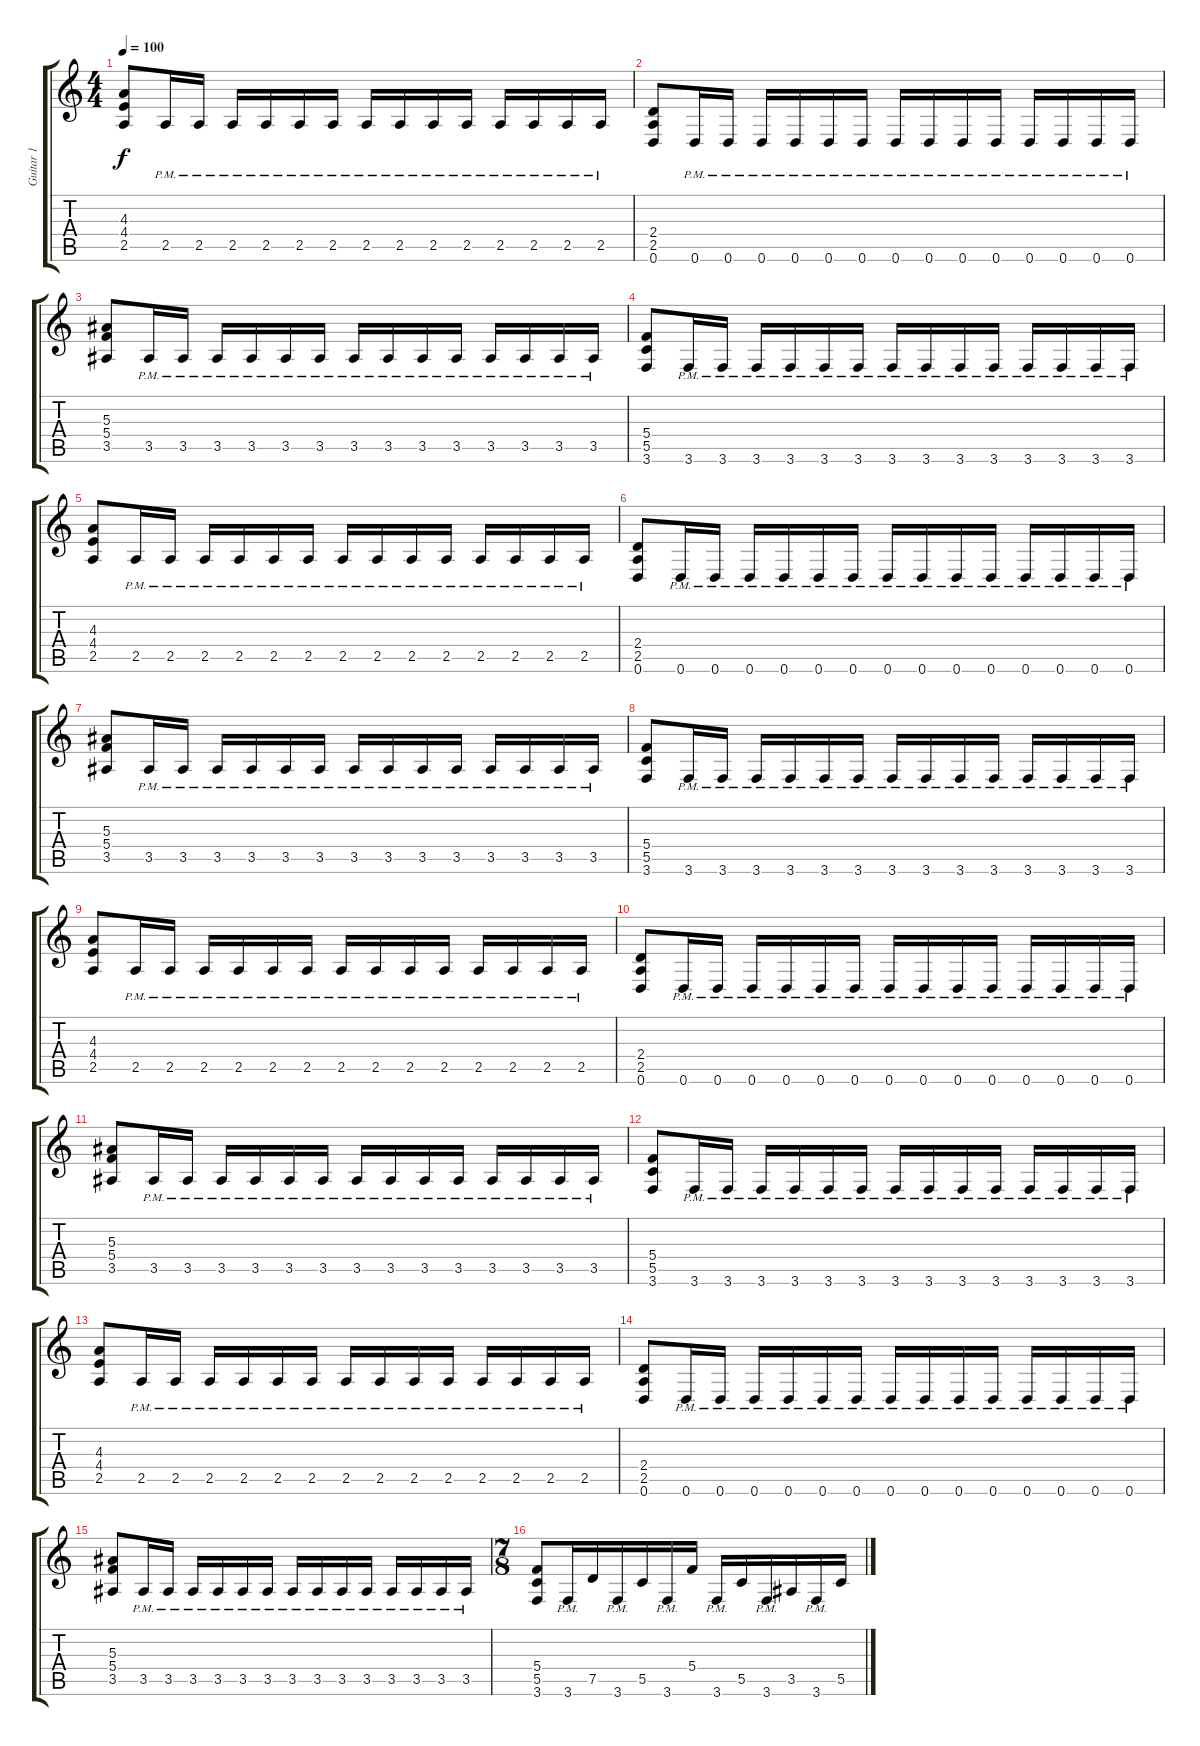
\track ("Guitar 1" "Guitar 1") {instrument distortionguitar}
\staff {score tabs}
\tuning (D4 A3 F3 C3 G2 D2) {hide}
\ts (4 4)
\tempo 100
\clef g2
\ks c
(4.3 4.4 2.5).8{dy f} 2.5{pm}.16 2.5{pm}.16 2.5{pm}.16 2.5{pm}.16 2.5{pm}.16 2.5{pm}.16 2.5{pm}.16 2.5{pm}.16 2.5{pm}.16 2.5{pm}.16 2.5{pm}.16 2.5{pm}.16 2.5{pm}.16 2.5{pm}.16 |
(2.4 2.5 0.6).8 0.6{pm}.16 0.6{pm}.16 0.6{pm}.16 0.6{pm}.16 0.6{pm}.16 0.6{pm}.16 0.6{pm}.16 0.6{pm}.16 0.6{pm}.16 0.6{pm}.16 0.6{pm}.16 0.6{pm}.16 0.6{pm}.16 0.6{pm}.16 |
(5.3 5.4 3.5).8 3.5{pm}.16 3.5{pm}.16 3.5{pm}.16 3.5{pm}.16 3.5{pm}.16 3.5{pm}.16 3.5{pm}.16 3.5{pm}.16 3.5{pm}.16 3.5{pm}.16 3.5{pm}.16 3.5{pm}.16 3.5{pm}.16 3.5{pm}.16 |
(5.4 5.5 3.6).8 3.6{pm}.16 3.6{pm}.16 3.6{pm}.16 3.6{pm}.16 3.6{pm}.16 3.6{pm}.16 3.6{pm}.16 3.6{pm}.16 3.6{pm}.16 3.6{pm}.16 3.6{pm}.16 3.6{pm}.16 3.6{pm}.16 3.6{pm}.16 |
(4.3 4.4 2.5).8 2.5{pm}.16 2.5{pm}.16 2.5{pm}.16 2.5{pm}.16 2.5{pm}.16 2.5{pm}.16 2.5{pm}.16 2.5{pm}.16 2.5{pm}.16 2.5{pm}.16 2.5{pm}.16 2.5{pm}.16 2.5{pm}.16 2.5{pm}.16 |
(2.4 2.5 0.6).8 0.6{pm}.16 0.6{pm}.16 0.6{pm}.16 0.6{pm}.16 0.6{pm}.16 0.6{pm}.16 0.6{pm}.16 0.6{pm}.16 0.6{pm}.16 0.6{pm}.16 0.6{pm}.16 0.6{pm}.16 0.6{pm}.16 0.6{pm}.16 |
(5.3 5.4 3.5).8 3.5{pm}.16 3.5{pm}.16 3.5{pm}.16 3.5{pm}.16 3.5{pm}.16 3.5{pm}.16 3.5{pm}.16 3.5{pm}.16 3.5{pm}.16 3.5{pm}.16 3.5{pm}.16 3.5{pm}.16 3.5{pm}.16 3.5{pm}.16 |
(5.4 5.5 3.6).8 3.6{pm}.16 3.6{pm}.16 3.6{pm}.16 3.6{pm}.16 3.6{pm}.16 3.6{pm}.16 3.6{pm}.16 3.6{pm}.16 3.6{pm}.16 3.6{pm}.16 3.6{pm}.16 3.6{pm}.16 3.6{pm}.16 3.6{pm}.16 |
(4.3 4.4 2.5).8 2.5{pm}.16 2.5{pm}.16 2.5{pm}.16 2.5{pm}.16 2.5{pm}.16 2.5{pm}.16 2.5{pm}.16 2.5{pm}.16 2.5{pm}.16 2.5{pm}.16 2.5{pm}.16 2.5{pm}.16 2.5{pm}.16 2.5{pm}.16 |
(2.4 2.5 0.6).8 0.6{pm}.16 0.6{pm}.16 0.6{pm}.16 0.6{pm}.16 0.6{pm}.16 0.6{pm}.16 0.6{pm}.16 0.6{pm}.16 0.6{pm}.16 0.6{pm}.16 0.6{pm}.16 0.6{pm}.16 0.6{pm}.16 0.6{pm}.16 |
(5.3 5.4 3.5).8 3.5{pm}.16 3.5{pm}.16 3.5{pm}.16 3.5{pm}.16 3.5{pm}.16 3.5{pm}.16 3.5{pm}.16 3.5{pm}.16 3.5{pm}.16 3.5{pm}.16 3.5{pm}.16 3.5{pm}.16 3.5{pm}.16 3.5{pm}.16 |
(5.4 5.5 3.6).8 3.6{pm}.16 3.6{pm}.16 3.6{pm}.16 3.6{pm}.16 3.6{pm}.16 3.6{pm}.16 3.6{pm}.16 3.6{pm}.16 3.6{pm}.16 3.6{pm}.16 3.6{pm}.16 3.6{pm}.16 3.6{pm}.16 3.6{pm}.16 |
(4.3 4.4 2.5).8 2.5{pm}.16 2.5{pm}.16 2.5{pm}.16 2.5{pm}.16 2.5{pm}.16 2.5{pm}.16 2.5{pm}.16 2.5{pm}.16 2.5{pm}.16 2.5{pm}.16 2.5{pm}.16 2.5{pm}.16 2.5{pm}.16 2.5{pm}.16 |
(2.4 2.5 0.6).8 0.6{pm}.16 0.6{pm}.16 0.6{pm}.16 0.6{pm}.16 0.6{pm}.16 0.6{pm}.16 0.6{pm}.16 0.6{pm}.16 0.6{pm}.16 0.6{pm}.16 0.6{pm}.16 0.6{pm}.16 0.6{pm}.16 0.6{pm}.16 |
(5.3 5.4 3.5).8 3.5{pm}.16 3.5{pm}.16 3.5{pm}.16 3.5{pm}.16 3.5{pm}.16 3.5{pm}.16 3.5{pm}.16 3.5{pm}.16 3.5{pm}.16 3.5{pm}.16 3.5{pm}.16 3.5{pm}.16 3.5{pm}.16 3.5{pm}.16 |
\ts (7 8)
(5.4 5.5 3.6).8 3.6{pm}.16 7.5.16 3.6{pm}.16 5.5.16 3.6{pm}.16 5.4.16 3.6{pm}.16 5.5.16 3.6{pm}.16 3.5.16 3.6{pm}.16 5.5.16
